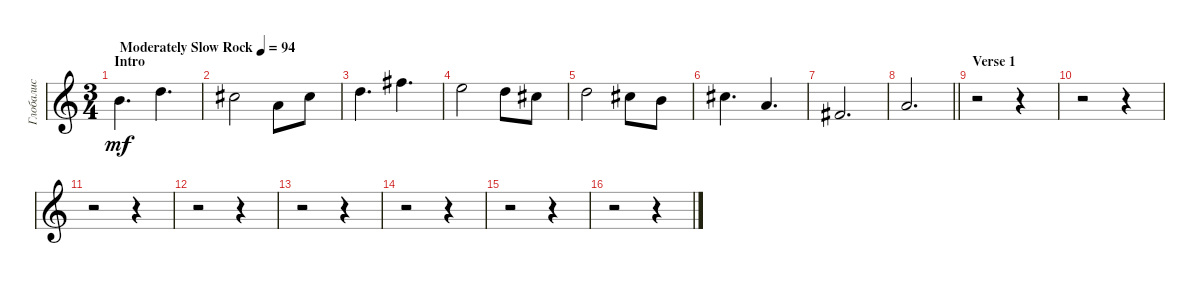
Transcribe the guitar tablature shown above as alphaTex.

\track ("Глобалис" "Глобалис") {instrument flute}
\staff {score}
\tuning (E4 B3 G3 D3 A2 E2 B1) {hide}
\ts (3 4)
\section ("" "Intro")
\tempo (94 "Moderately Slow Rock")
\clef g2
\ks c
7.1.4{d dy mf instrument flute} 10.1.4{d} |
9.1.2 5.1.8 9.1.8 |
10.1.4{d} 14.1.4{d} |
12.1.2 10.1.8 9.1.8 |
10.1.2 9.1.8 7.1.8 |
9.1.4{d} 5.1.4{d} |
2.1.2{d} |
\barLineRight lightlight
5.1.2{d} |
\section ("" "Verse 1")
r.2 r.4 |
r.2 r.4 |
r.2 r.4 |
r.2 r.4 |
r.2 r.4 |
r.2 r.4 |
r.2 r.4 |
r.2 r.4
